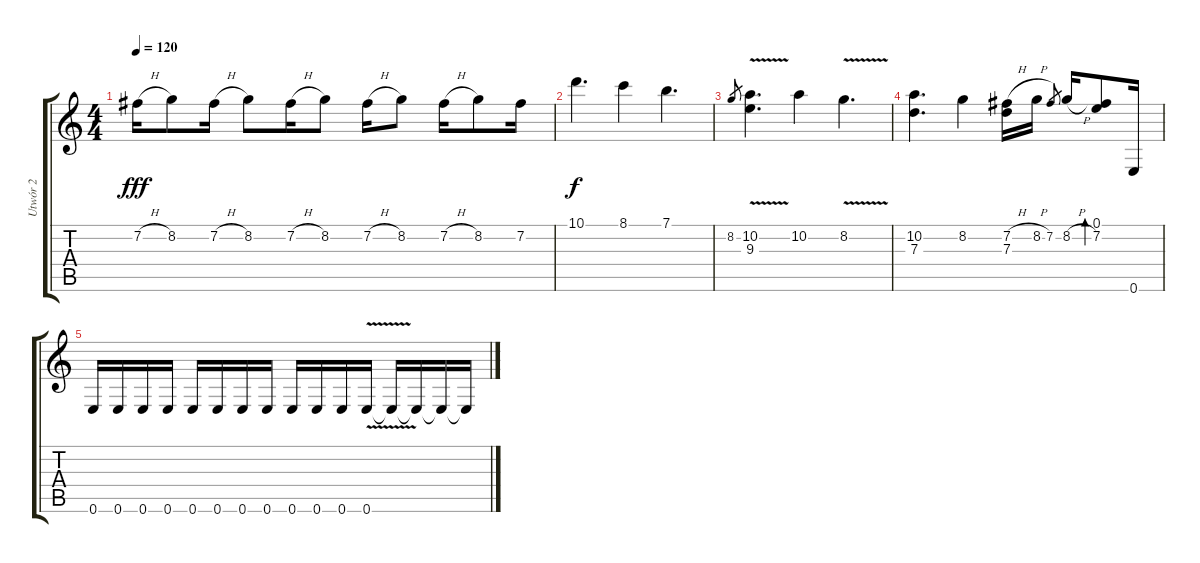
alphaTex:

\track ("Utwór 2" "Utwór 2") {instrument acousticguitarsteel}
\staff {score tabs}
\tuning (E4 B3 G3 D3 A2 E2) {hide}
\ts (4 4)
\tempo 120
\clef g2
\ks c
7.2{h}.16{dy fff} 8.2.8 7.2{h}.16 8.2.8 7.2{h}.16 8.2.8 7.2{h}.16 8.2.8 7.2{h}.16 8.2.8 7.2.16 |
10.1.4{d dy f} 8.1.4 7.1.4{d} |
8.2.8{gr} (10.2{v} 9.3).4{d} 10.2.4 8.2{v}.4{d} |
(10.2 7.3).4{d} 8.2.4 (7.2{h} 7.3).16 8.2{h}.16 7.2.8{gr} 8.2{h}.16 (0.1 7.2).8{bd 240} 0.6.16 |
0.6.16 0.6.16 0.6.16 0.6.16 0.6.16 0.6.16 0.6.16 0.6.16 0.6.16 0.6.16 0.6.16 0.6{v}.16 0.6{t}.16 0.6{t}.16 0.6{t}.16 0.6{t}.16
